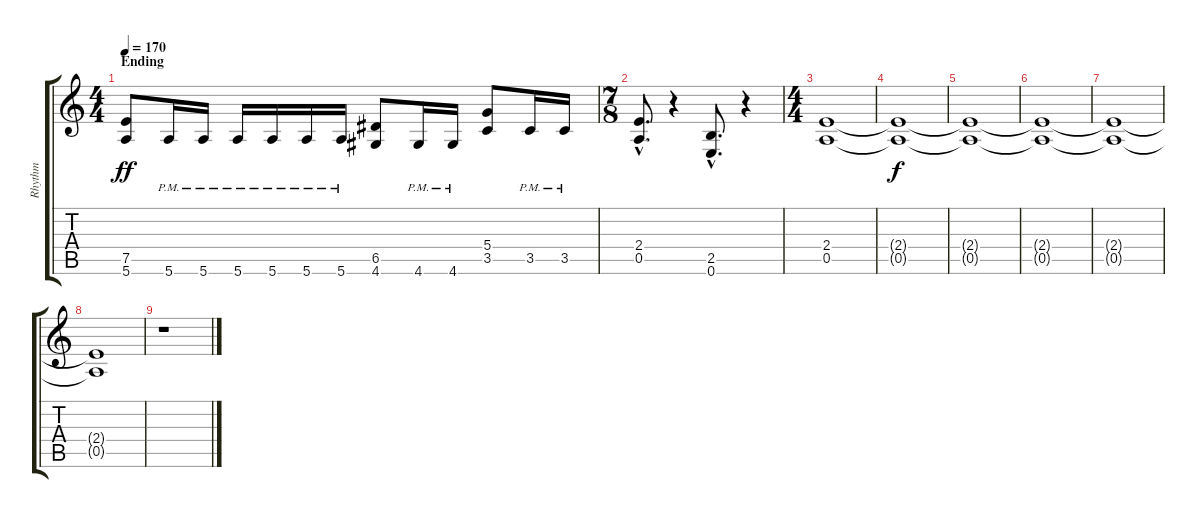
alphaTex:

\track ("Rhythm" "Rhythm") {instrument distortionguitar}
\staff {score tabs}
\tuning (E4 B3 G3 D3 A2 E2) {hide}
\ts (4 4)
\section ("" "Ending")
\tempo 170
\clef g2
\ks c
(7.5 5.6).8{dy ff} 5.6{pm}.16 5.6{pm}.16 5.6{pm}.16 5.6{pm}.16 5.6{pm}.16 5.6{pm}.16 (6.5 4.6).8 4.6{pm}.16 4.6{pm}.16 (5.4 3.5).8 3.5{pm}.16 3.5{pm}.16 |
\ts (7 8)
(2.4{hac} 0.5{hac}).8{d} r.4 (2.5{hac} 0.6{hac}).8{d} r.4 |
\ts (4 4)
(2.4 0.5).1 |
(2.4{t} 0.5{t}).1{dy f} |
(2.4{t} 0.5{t}).1 |
(2.4{t} 0.5{t}).1 |
(2.4{t} 0.5{t}).1 |
(2.4{t} 0.5{t}).1 |
r.1
